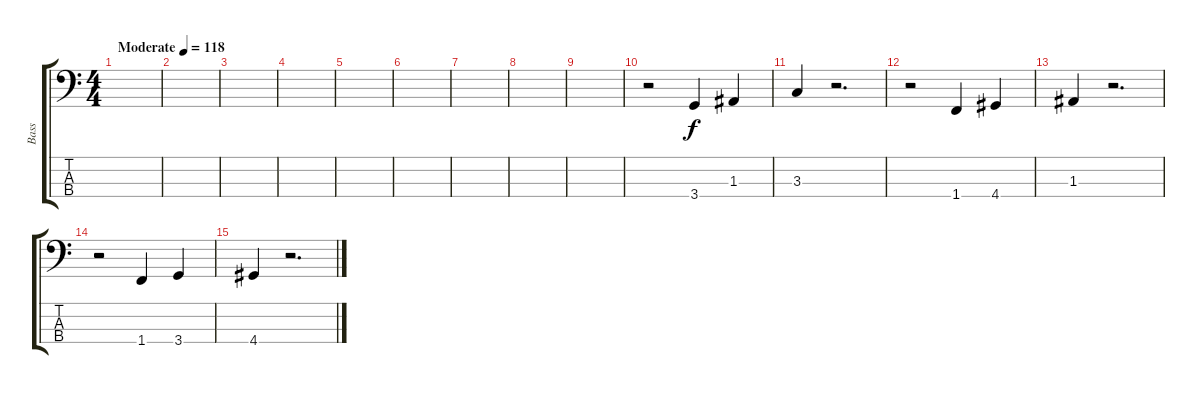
\track ("Bass" "Bass") {instrument electricbassfinger}
\staff {score tabs}
\tuning (G2 D2 A1 E1) {hide}
\ts (4 4)
\tempo (118 "Moderate")
\clef f4
\ks c
|
|
|
|
|
|
|
|
|
r.2 3.4.4 1.3.4 |
3.3.4 r.2{d} |
r.2 1.4.4 4.4.4 |
1.3.4 r.2{d} |
r.2 1.4.4 3.4.4 |
4.4.4 r.2{d}
